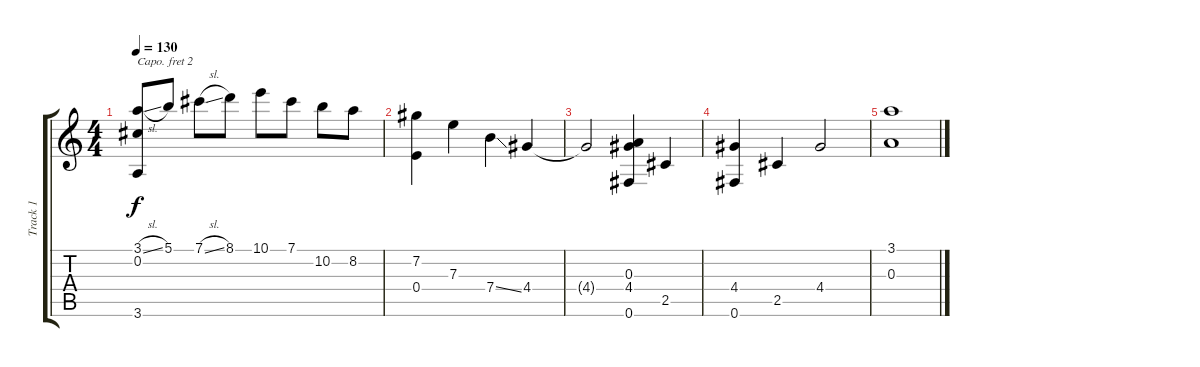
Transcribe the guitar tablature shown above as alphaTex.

\track ("Track 1" "Track 1") {instrument acousticguitarnylon}
\staff {score tabs}
\capo 2
\tuning (E4 B3 G3 D3 A2 E2) {hide}
\ts (4 4)
\tempo 130
\clef g2
\ks c
(3.1{sl} 0.2 3.6).8{dy f} 5.1.8 7.1{sl}.8 8.1.8 10.1.8 7.1.8 10.2.8 8.2.8 |
(7.2 0.4).4 7.3.4 7.4{ss}.4 4.4.4 |
4.4{t}.2{volume 4} (0.3 4.4 0.6).4 2.5.4 |
(4.4 0.6).4 2.5.4 4.4.2{volume 9} |
(3.1 0.3).1
